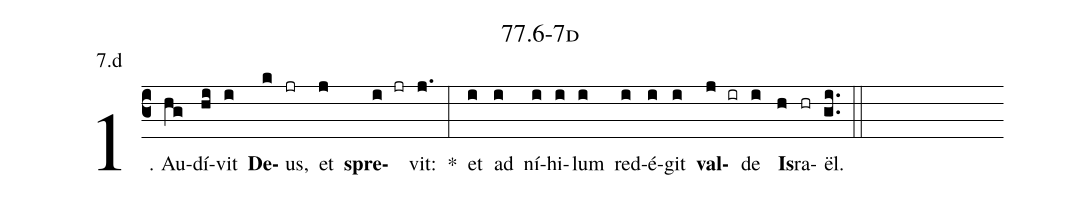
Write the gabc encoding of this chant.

name: 77.6-7d;
annotation: 7.d;
%%
(c3)1. Au(hg)dí(hi)vit(i) <b>De</b>(k)us,(jr) et(j) <b>spre</b>(i jr)vit:(j.) *(:) et(i) ad(i) ní(i)hi(i)lum(i) red(i)é(i)git(i) <b>val</b>(j ir)de(i) <b>Is</b>(h)ra(hr)ël.(gi..) (::)


%E(i) u(i) o(j) u(i) a(h) e.(gi..) (::)
